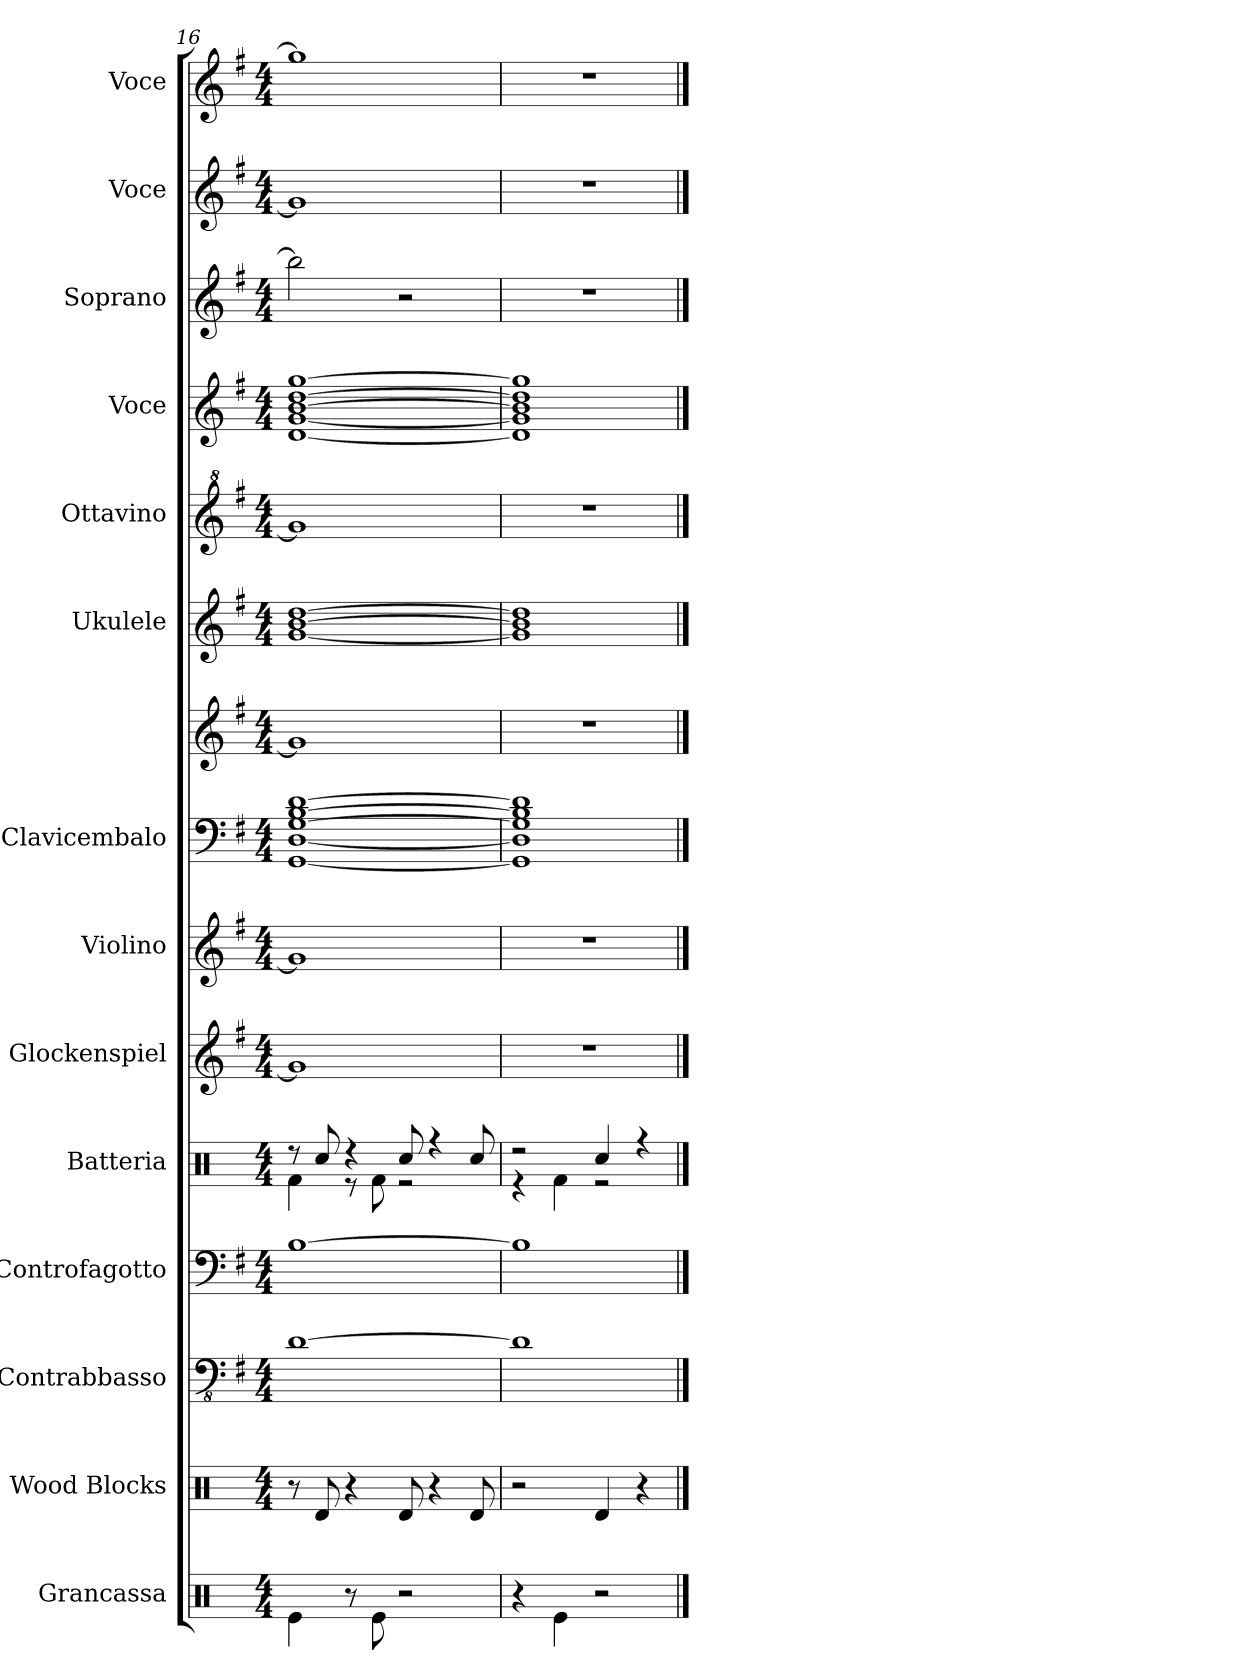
**kern	**kern	**kern	**kern	**kern	**kern	**kern	**kern	**kern	**kern	**kern	**kern	**kern	**kern	**kern
*part14	*part13	*part12	*part11	*part10	*part9	*part8	*part7	*part7	*part6	*part5	*part4	*part3	*part2	*part1
*staff15	*staff14	*staff13	*staff12	*staff11	*staff10	*staff9	*staff8	*staff7	*staff6	*staff5	*staff4	*staff3	*staff2	*staff1
*I"Grancassa	*I"Wood Blocks	*I"Contrabbasso	*I"Controfagotto	*I"Batteria	*I"Glockenspiel	*I"Violino	*I"Clavicembalo	*	*I"Ukulele	*I"Ottavino	*I"Voce	*I"Soprano	*I"Voce	*I"Voce
*I'Gc.	*I'Wd. Bl.	*I'Cb.	*I'Cfag.	*I'Batt.	*I'Glk.	*I'Vln.	*I'Clav.	*	*I'Uk.	*I'Ott.	*I'Vo.	*I'S.	*I'Vo.	*I'Vo.
*clefX	*clefX	*clefFv4	*clefF4	*clefX	*clefG2	*clefG2	*clefF4	*clefG2	*clefG2	*clefG^2	*clefG2	*clefG2	*clefG2	*clefG2
*	*	*ITrd7c12	*ITrd7c12	*	*ITrd-14c-24	*	*	*	*	*ITrd-7c-12	*	*	*	*
*k[]	*k[]	*k[f#]	*k[f#]	*k[]	*k[f#]	*k[f#]	*k[f#]	*k[f#]	*k[f#]	*k[f#]	*k[f#]	*k[f#]	*k[f#]	*k[f#]
*M4/4	*M4/4	*M4/4	*M4/4	*M4/4	*M4/4	*M4/4	*M4/4	*M4/4	*M4/4	*M4/4	*M4/4	*M4/4	*M4/4	*M4/4
=16	=16	=16	=16	=16	=16	=16	=16	=16	=16	=16	=16	=16	=16	=16
*	*	*	*	*^	*	*	*	*	*	*	*	*	*	*
4Re\	8r	[1DD	[1BB	8r	4Rf\	1ggg]	1g]	[1GG [1D [1G [1B [1d	1g]	[1g [1b [1dd	1ggg]	[1d [1g [1b [1dd [1gg	2bb\]	1g]	1gg]
.	8Rd/	.	.	8Rcc/	.	.	.	.	.	.	.	.	.	.	.
8r	4r	.	.	4r	8r	.	.	.	.	.	.	.	.	.	.
8Re\	.	.	.	.	8Rf\	.	.	.	.	.	.	.	.	.	.
2r	8Rd/	.	.	8Rcc/	2r	.	.	.	.	.	.	.	2r	.	.
.	4r	.	.	4r	.	.	.	.	.	.	.	.	.	.	.
.	8Rd/	.	.	8Rcc/	.	.	.	.	.	.	.	.	.	.	.
=17	=17	=17	=17	=17	=17	=17	=17	=17	=17	=17	=17	=17	=17	=17	=17
4r	2r	1DD]	1BB]	2r	4r	1r	1r	1GG] 1D] 1G] 1B] 1d]	1r	1g] 1b] 1dd]	1r	1d] 1g] 1b] 1dd] 1gg]	1r	1r	1r
4Re\	.	.	.	.	4Rf\	.	.	.	.	.	.	.	.	.	.
2r	4Rd/	.	.	4Rcc/	2r	.	.	.	.	.	.	.	.	.	.
.	4r	.	.	4r	.	.	.	.	.	.	.	.	.	.	.
*	*	*	*	*v	*v	*	*	*	*	*	*	*	*	*	*
==	==	==	==	==	==	==	==	==	==	==	==	==	==	==
*-	*-	*-	*-	*-	*-	*-	*-	*-	*-	*-	*-	*-	*-	*-
